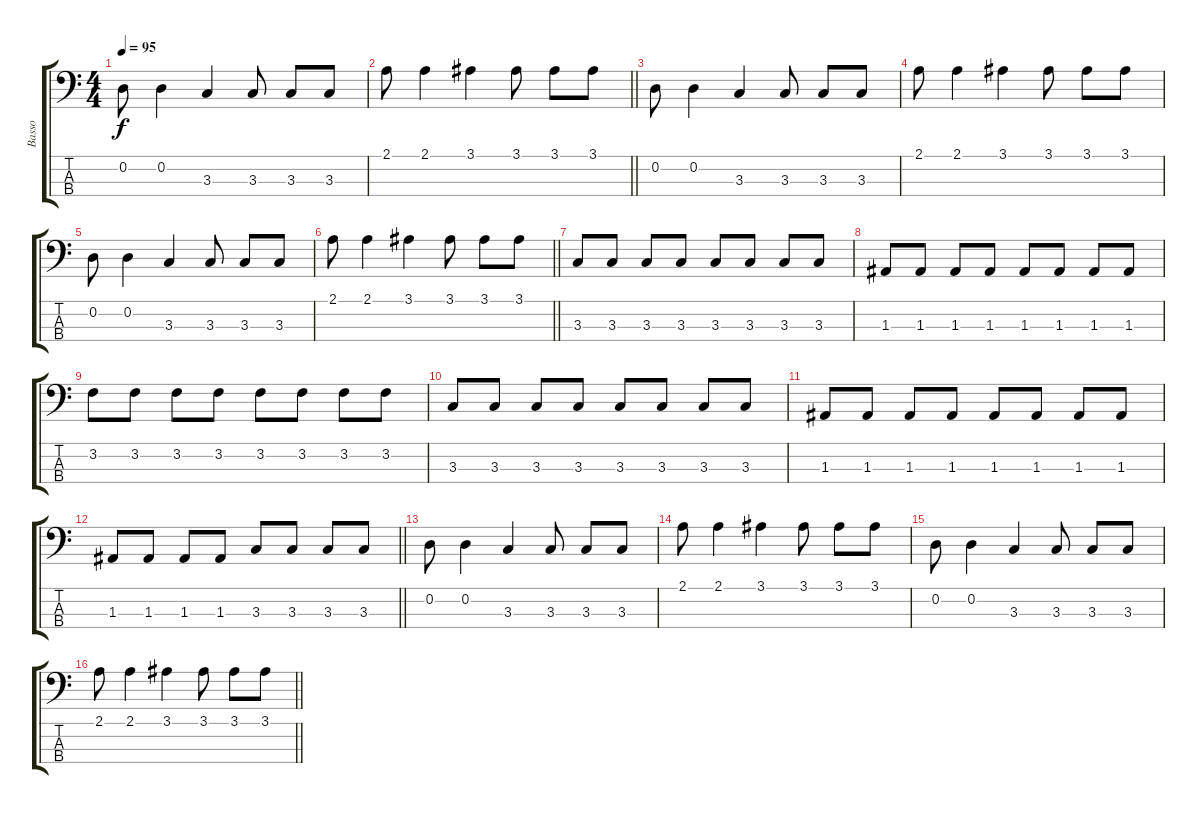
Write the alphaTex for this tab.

\track ("Basso" "Basso") {instrument electricbassfinger}
\staff {score tabs}
\tuning (G2 D2 A1 E1) {hide}
\ts (4 4)
\tempo 95
\clef f4
\ks c
0.2.8{dy f} 0.2.4 3.3.4 3.3.8 3.3.8 3.3.8 |
\barLineRight lightlight
2.1.8 2.1.4 3.1.4 3.1.8 3.1.8 3.1.8 |
0.2.8 0.2.4 3.3.4 3.3.8 3.3.8 3.3.8 |
2.1.8 2.1.4 3.1.4 3.1.8 3.1.8 3.1.8 |
0.2.8 0.2.4 3.3.4 3.3.8 3.3.8 3.3.8 |
\barLineRight lightlight
2.1.8 2.1.4 3.1.4 3.1.8 3.1.8 3.1.8 |
3.3.8 3.3.8 3.3.8 3.3.8 3.3.8 3.3.8 3.3.8 3.3.8 |
1.3.8 1.3.8 1.3.8 1.3.8 1.3.8 1.3.8 1.3.8 1.3.8 |
3.2.8 3.2.8 3.2.8 3.2.8 3.2.8 3.2.8 3.2.8 3.2.8 |
3.3.8 3.3.8 3.3.8 3.3.8 3.3.8 3.3.8 3.3.8 3.3.8 |
1.3.8 1.3.8 1.3.8 1.3.8 1.3.8 1.3.8 1.3.8 1.3.8 |
\barLineRight lightlight
1.3.8 1.3.8 1.3.8 1.3.8 3.3.8 3.3.8 3.3.8 3.3.8 |
0.2.8 0.2.4 3.3.4 3.3.8 3.3.8 3.3.8 |
2.1.8 2.1.4 3.1.4 3.1.8 3.1.8 3.1.8 |
0.2.8 0.2.4 3.3.4 3.3.8 3.3.8 3.3.8 |
\barLineRight lightlight
2.1.8 2.1.4 3.1.4 3.1.8 3.1.8 3.1.8
